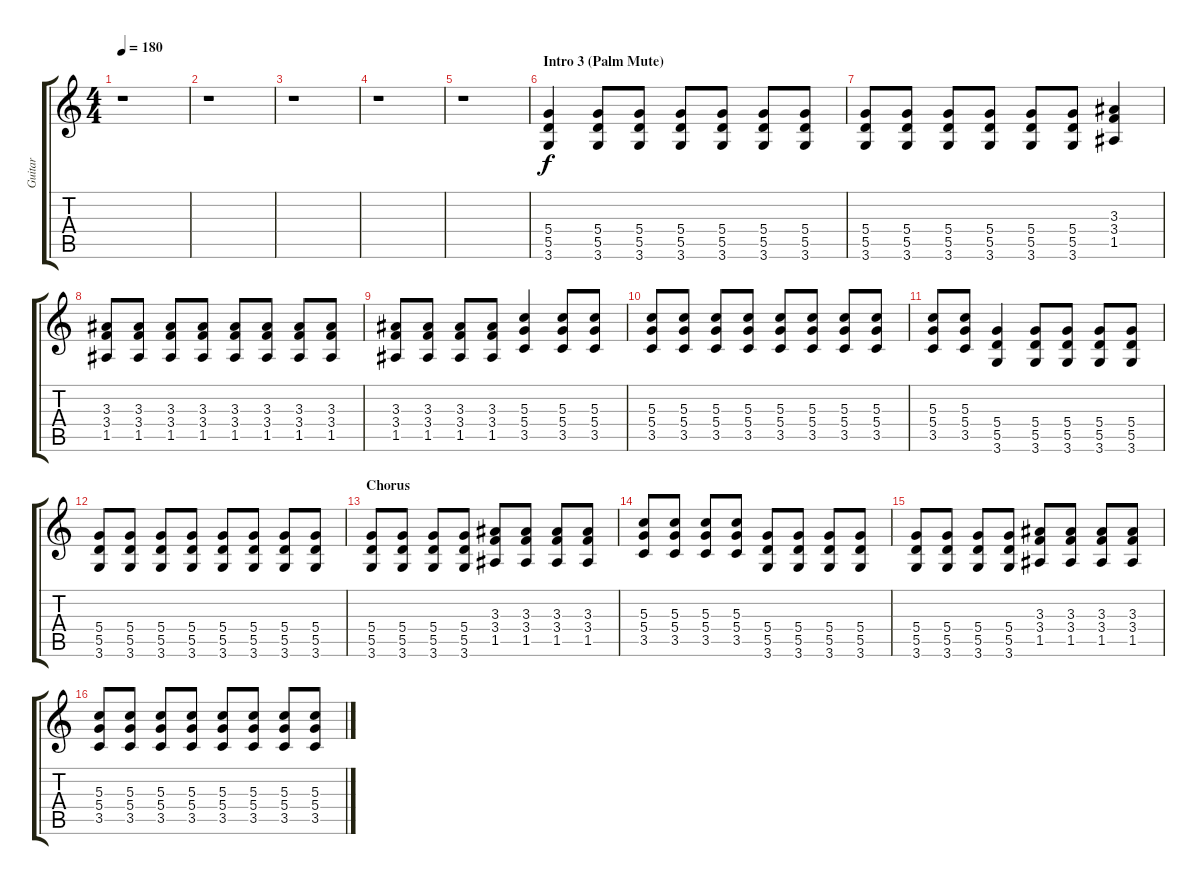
\track ("Guitar" "Guitar") {instrument distortionguitar}
\staff {score tabs}
\tuning (E4 B3 G3 D3 A2 E2) {hide}
\ts (4 4)
\tempo 180
\clef g2
\ks c
r.1{dy f} |
r.1 |
r.1 |
r.1 |
r.1 |
\section ("" "Intro 3 (Palm Mute)")
(5.4 5.5 3.6).4 (5.4 5.5 3.6).8 (5.4 5.5 3.6).8 (5.4 5.5 3.6).8 (5.4 5.5 3.6).8 (5.4 5.5 3.6).8 (5.4 5.5 3.6).8 |
(5.4 5.5 3.6).8 (5.4 5.5 3.6).8 (5.4 5.5 3.6).8 (5.4 5.5 3.6).8 (5.4 5.5 3.6).8 (5.4 5.5 3.6).8 (3.3 3.4 1.5).4 |
(3.3 3.4 1.5).8 (3.3 3.4 1.5).8 (3.3 3.4 1.5).8 (3.3 3.4 1.5).8 (3.3 3.4 1.5).8 (3.3 3.4 1.5).8 (3.3 3.4 1.5).8 (3.3 3.4 1.5).8 |
(3.3 3.4 1.5).8 (3.3 3.4 1.5).8 (3.3 3.4 1.5).8 (3.3 3.4 1.5).8 (5.3 5.4 3.5).4 (5.3 5.4 3.5).8 (5.3 5.4 3.5).8 |
(5.3 5.4 3.5).8 (5.3 5.4 3.5).8 (5.3 5.4 3.5).8 (5.3 5.4 3.5).8 (5.3 5.4 3.5).8 (5.3 5.4 3.5).8 (5.3 5.4 3.5).8 (5.3 5.4 3.5).8 |
(5.3 5.4 3.5).8 (5.3 5.4 3.5).8 (5.4 5.5 3.6).4 (5.4 5.5 3.6).8 (5.4 5.5 3.6).8 (5.4 5.5 3.6).8 (5.4 5.5 3.6).8 |
(5.4 5.5 3.6).8 (5.4 5.5 3.6).8 (5.4 5.5 3.6).8 (5.4 5.5 3.6).8 (5.4 5.5 3.6).8 (5.4 5.5 3.6).8 (5.4 5.5 3.6).8 (5.4 5.5 3.6).8 |
\section ("" "Chorus")
(5.4 5.5 3.6).8 (5.4 5.5 3.6).8 (5.4 5.5 3.6).8 (5.4 5.5 3.6).8 (3.3 3.4 1.5).8 (3.3 3.4 1.5).8 (3.3 3.4 1.5).8 (3.3 3.4 1.5).8 |
(5.3 5.4 3.5).8 (5.3 5.4 3.5).8 (5.3 5.4 3.5).8 (5.3 5.4 3.5).8 (5.4 5.5 3.6).8 (5.4 5.5 3.6).8 (5.4 5.5 3.6).8 (5.4 5.5 3.6).8 |
(5.4 5.5 3.6).8 (5.4 5.5 3.6).8 (5.4 5.5 3.6).8 (5.4 5.5 3.6).8 (3.3 3.4 1.5).8 (3.3 3.4 1.5).8 (3.3 3.4 1.5).8 (3.3 3.4 1.5).8 |
(5.3 5.4 3.5).8 (5.3 5.4 3.5).8 (5.3 5.4 3.5).8 (5.3 5.4 3.5).8 (5.3 5.4 3.5).8 (5.3 5.4 3.5).8 (5.3 5.4 3.5).8 (5.3 5.4 3.5).8
